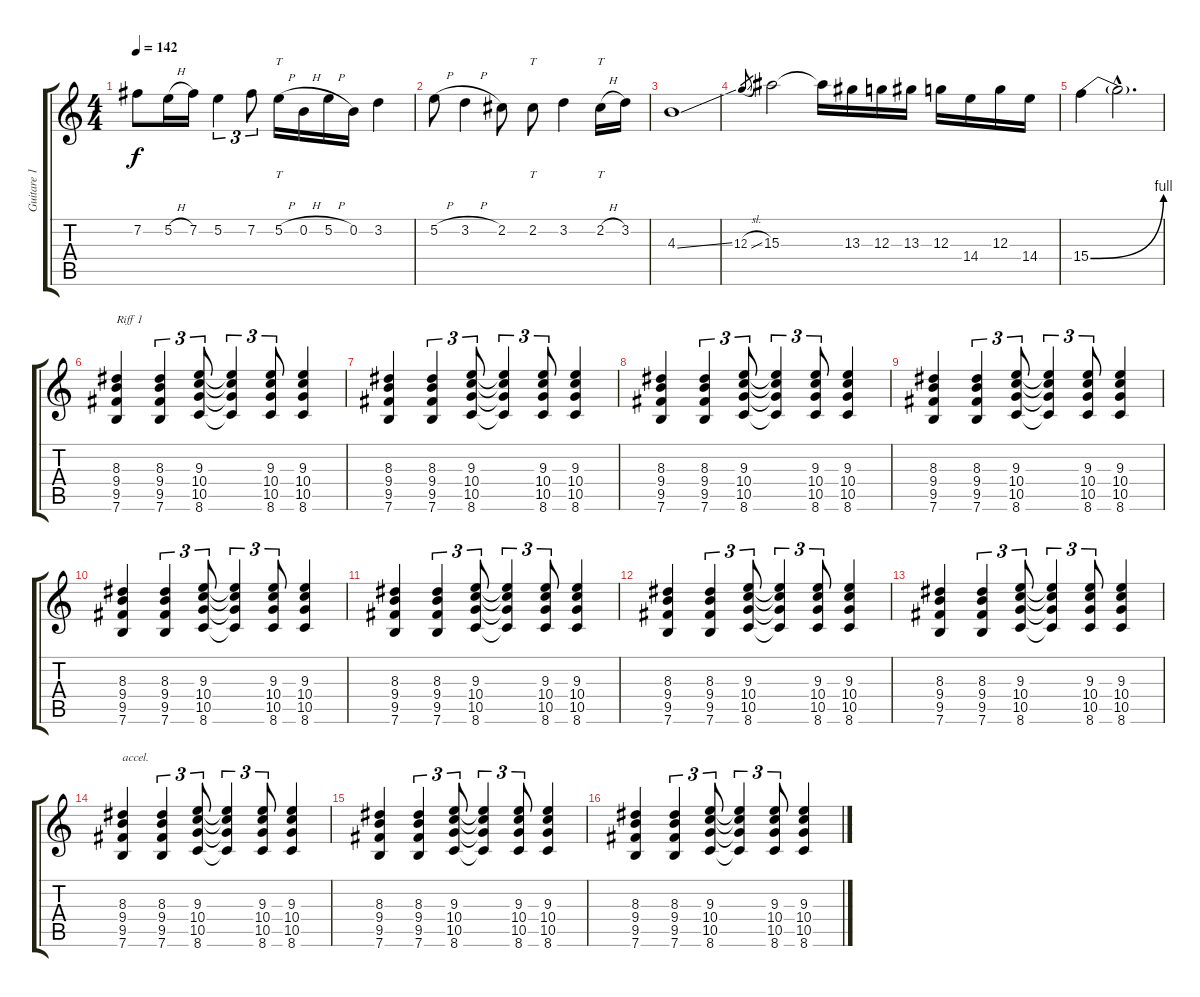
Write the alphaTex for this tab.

\track ("Guitare 1" "Guitare 1") {instrument distortionguitar}
\staff {score tabs}
\tuning (E4 B3 G3 D3 A2 E2) {hide}
\ts (4 4)
\tempo 142
\clef g2
\ks c
7.2.8{dy f} 5.2{h}.16 7.2.16 5.2.4{tu (3 2)} 7.2.8{tu (3 2)} 5.2{h}.16{tt} 0.2{h}.16 5.2{h}.16 0.2.16 3.2.4 |
5.2{h}.8 3.2{h}.4 2.2.8 2.2.8{tt} 3.2.4 2.2{h}.16{tt} 3.2.16 |
4.3{ss}.1 |
12.3{sl}.8{gr} 15.3.2 15.3{t}.16 13.3.16 12.3.16 13.3.16 12.3.16 14.4.16 12.3.16 14.4.16 |
15.4{be (bend 0 0 60 4)}.4 15.4{hac t}.2{d} |
(8.3 9.4 9.5 7.6).4{txt "Riff 1"} (8.3 9.4 9.5 7.6).4{tu (3 2)} (9.3 10.4 10.5 8.6).8{tu (3 2)} (9.3{t} 10.4{t} 10.5{t} 8.6{t}).4{tu (3 2)} (9.3 10.4 10.5 8.6).8{tu (3 2)} (9.3 10.4 10.5 8.6).4 |
(8.3 9.4 9.5 7.6).4 (8.3 9.4 9.5 7.6).4{tu (3 2)} (9.3 10.4 10.5 8.6).8{tu (3 2)} (9.3{t} 10.4{t} 10.5{t} 8.6{t}).4{tu (3 2)} (9.3 10.4 10.5 8.6).8{tu (3 2)} (9.3 10.4 10.5 8.6).4 |
(8.3 9.4 9.5 7.6).4 (8.3 9.4 9.5 7.6).4{tu (3 2)} (9.3 10.4 10.5 8.6).8{tu (3 2)} (9.3{t} 10.4{t} 10.5{t} 8.6{t}).4{tu (3 2)} (9.3 10.4 10.5 8.6).8{tu (3 2)} (9.3 10.4 10.5 8.6).4 |
(8.3 9.4 9.5 7.6).4 (8.3 9.4 9.5 7.6).4{tu (3 2)} (9.3 10.4 10.5 8.6).8{tu (3 2)} (9.3{t} 10.4{t} 10.5{t} 8.6{t}).4{tu (3 2)} (9.3 10.4 10.5 8.6).8{tu (3 2)} (9.3 10.4 10.5 8.6).4 |
(8.3 9.4 9.5 7.6).4 (8.3 9.4 9.5 7.6).4{tu (3 2)} (9.3 10.4 10.5 8.6).8{tu (3 2)} (9.3{t} 10.4{t} 10.5{t} 8.6{t}).4{tu (3 2)} (9.3 10.4 10.5 8.6).8{tu (3 2)} (9.3 10.4 10.5 8.6).4 |
(8.3 9.4 9.5 7.6).4 (8.3 9.4 9.5 7.6).4{tu (3 2)} (9.3 10.4 10.5 8.6).8{tu (3 2)} (9.3{t} 10.4{t} 10.5{t} 8.6{t}).4{tu (3 2)} (9.3 10.4 10.5 8.6).8{tu (3 2)} (9.3 10.4 10.5 8.6).4 |
(8.3 9.4 9.5 7.6).4 (8.3 9.4 9.5 7.6).4{tu (3 2)} (9.3 10.4 10.5 8.6).8{tu (3 2)} (9.3{t} 10.4{t} 10.5{t} 8.6{t}).4{tu (3 2)} (9.3 10.4 10.5 8.6).8{tu (3 2)} (9.3 10.4 10.5 8.6).4 |
(8.3 9.4 9.5 7.6).4 (8.3 9.4 9.5 7.6).4{tu (3 2)} (9.3 10.4 10.5 8.6).8{tu (3 2)} (9.3{t} 10.4{t} 10.5{t} 8.6{t}).4{tu (3 2)} (9.3 10.4 10.5 8.6).8{tu (3 2)} (9.3 10.4 10.5 8.6).4 |
(8.3 9.4 9.5 7.6).4{txt "accel."} (8.3 9.4 9.5 7.6).4{tu (3 2)} (9.3 10.4 10.5 8.6).8{tu (3 2)} (9.3{t} 10.4{t} 10.5{t} 8.6{t}).4{tu (3 2)} (9.3 10.4 10.5 8.6).8{tu (3 2)} (9.3 10.4 10.5 8.6).4 |
(8.3 9.4 9.5 7.6).4 (8.3 9.4 9.5 7.6).4{tu (3 2)} (9.3 10.4 10.5 8.6).8{tu (3 2)} (9.3{t} 10.4{t} 10.5{t} 8.6{t}).4{tu (3 2)} (9.3 10.4 10.5 8.6).8{tu (3 2)} (9.3 10.4 10.5 8.6).4 |
(8.3 9.4 9.5 7.6).4 (8.3 9.4 9.5 7.6).4{tu (3 2)} (9.3 10.4 10.5 8.6).8{tu (3 2)} (9.3{t} 10.4{t} 10.5{t} 8.6{t}).4{tu (3 2)} (9.3 10.4 10.5 8.6).8{tu (3 2)} (9.3 10.4 10.5 8.6).4
